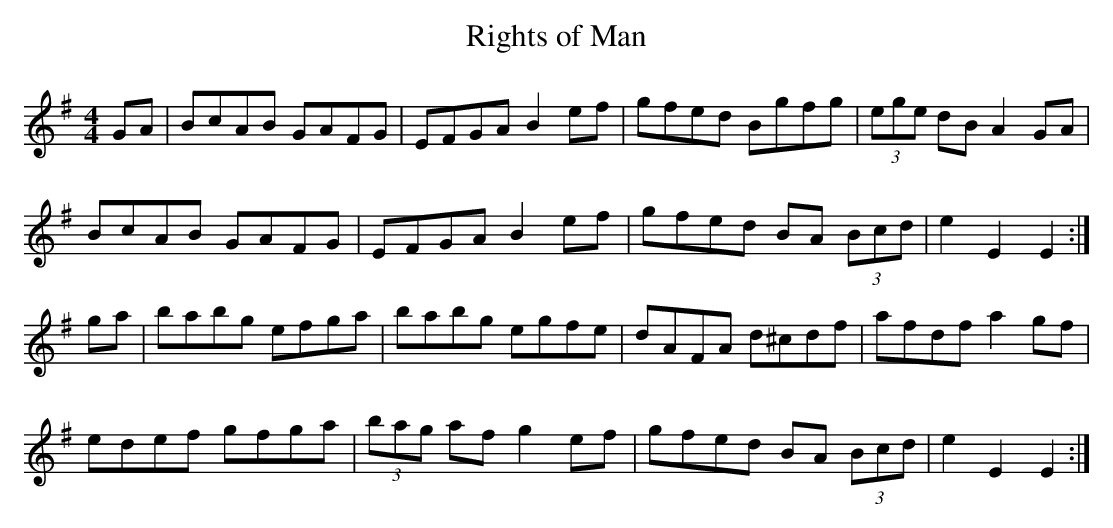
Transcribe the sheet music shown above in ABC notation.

X:1
T:Rights of Man
M:4/4
K:G
GA|BcAB GAFG|EFGA B2 ef|gfed Bgfg|(3ege dB A2 GA|
BcAB GAFG|EFGA B2 ef|gfed BA (3Bcd|e2 E2 E2:|
ga|babg efga|babg egfe|dAFA d^cdf|afdf a2 gf|
edef gfga|(3bag af g2 ef|gfed BA (3Bcd|e2 E2 E2:|
